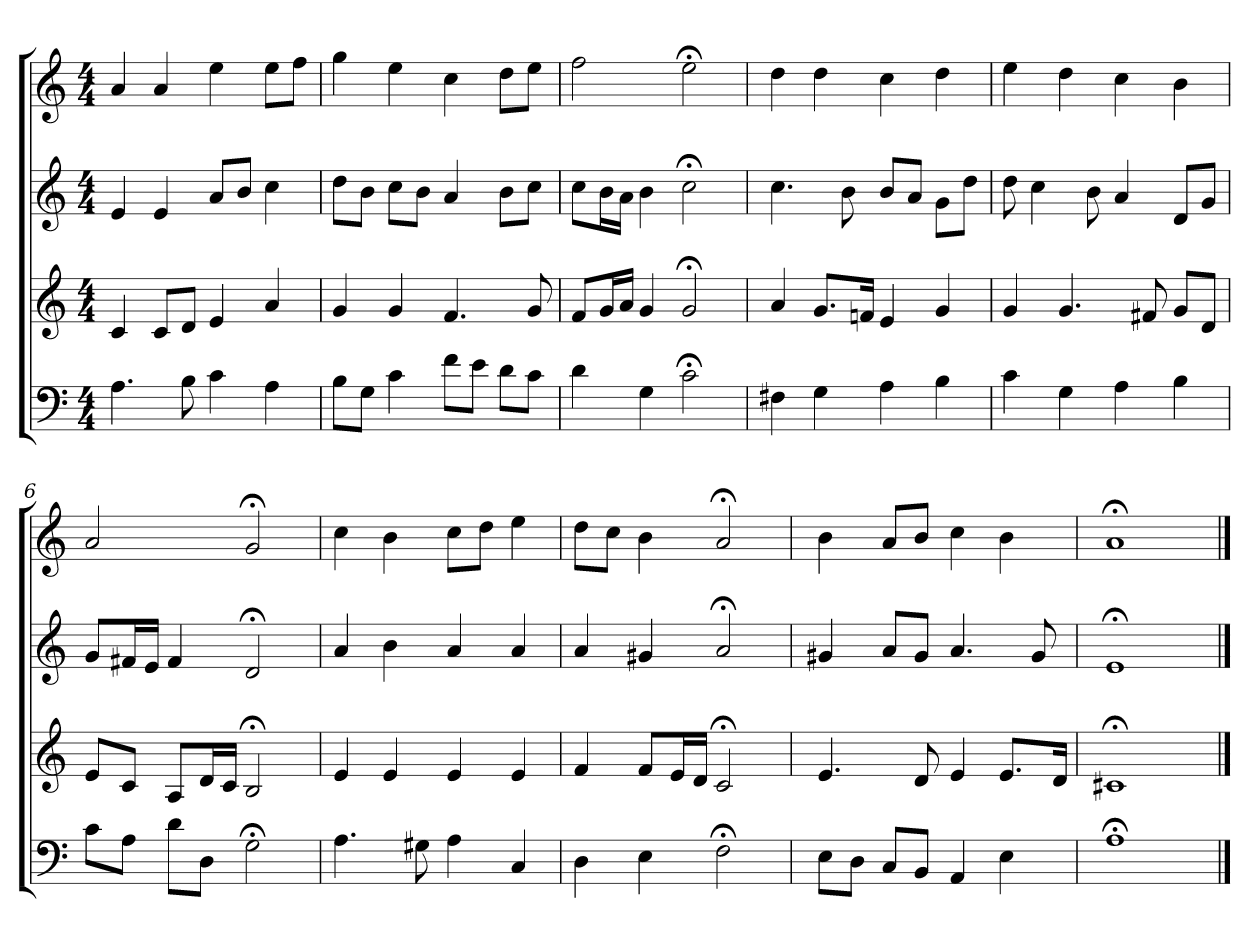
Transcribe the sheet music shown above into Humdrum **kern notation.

**kern	**kern	**kern	**kern
*part4	*part3	*part2	*part1
*staff4	*staff3	*staff2	*staff1
*clefF4	*clefG2	*clefG2	*clefG2
*k[]	*k[]	*k[]	*k[]
*C:	*C:	*C:	*a:
*M4/4	*M4/4	*M4/4	*M4/4
=1	=1	=1	=1
4.A	4c	4e	4a
.	8c/L	4e	4a
8B	8d/J	.	.
4c	4e	8a/L	4ee
.	.	8b/J	.
4A	4a	4cc	8ee\L
.	.	.	8ff\J
=2	=2	=2	=2
8B\L	4g	8dd\L	4gg
8G\J	.	8b\J	.
4c	4g	8cc\L	4ee
.	.	8b\J	.
8f\L	4.f	4a	4cc
8e\J	.	.	.
8d\L	.	8b\L	8dd\L
8c\J	8g	8cc\J	8ee\J
=3	=3	=3	=3
4d	8f/L	8cc\L	2ff
.	16g/L	16b\L	.
.	16a/JJ	16a\JJ	.
4G	4g	4b	.
2c;<	2g;<	2cc;<	2ee;<
=4	=4	=4	=4
4F#X	4a	4.cc	4dd
4G	8.g/L	.	4dd
.	.	8b	.
.	16fn/Jk	.	.
4A	4e	8b/L	4cc
.	.	8a/J	.
4B	4g	8g\L	4dd
.	.	8dd\J	.
=5	=5	=5	=5
4c	4g	8dd	4ee
.	.	4cc	.
4G	4.g	.	4dd
.	.	8b	.
4A	.	4a	4cc
.	8f#X	.	.
4B	8g/L	8d/L	4b
.	8d/J	8g/J	.
=6	=6	=6	=6
8c\L	8e/L	8g/L	2a
8A\J	8c/J	16f#X/L	.
.	.	16e/JJ	.
8d\L	8A/L	4f#	.
8D\J	16d/L	.	.
.	16c/JJ	.	.
2G;<	2B;<	2d;<	2g;<
=7	=7	=7	=7
4.A	4e	4a	4cc
.	4e	4b	4b
8G#X	.	.	.
4A	4e	4a	8cc\L
.	.	.	8dd\J
4C	4e	4a	4ee
=8	=8	=8	=8
4D	4f	4a	8dd\L
.	.	.	8cc\J
4E	8f/L	4g#X	4b
.	16e/L	.	.
.	16d/JJ	.	.
2F;<	2c;<	2a;<	2a;<
=9	=9	=9	=9
8E\L	4.e	4g#X	4b
8D\J	.	.	.
8C/L	.	8a/L	8a/L
8BB/J	8d	8g#/J	8b/J
4AA	4e	4.a	4cc
4E	8.e/L	.	4b
.	.	8g#	.
.	16d/Jk	.	.
=10	=10	=10	=10
1A;<	1c#X;<	1e;<	1a;<
==	==	==	==
*-	*-	*-	*-
